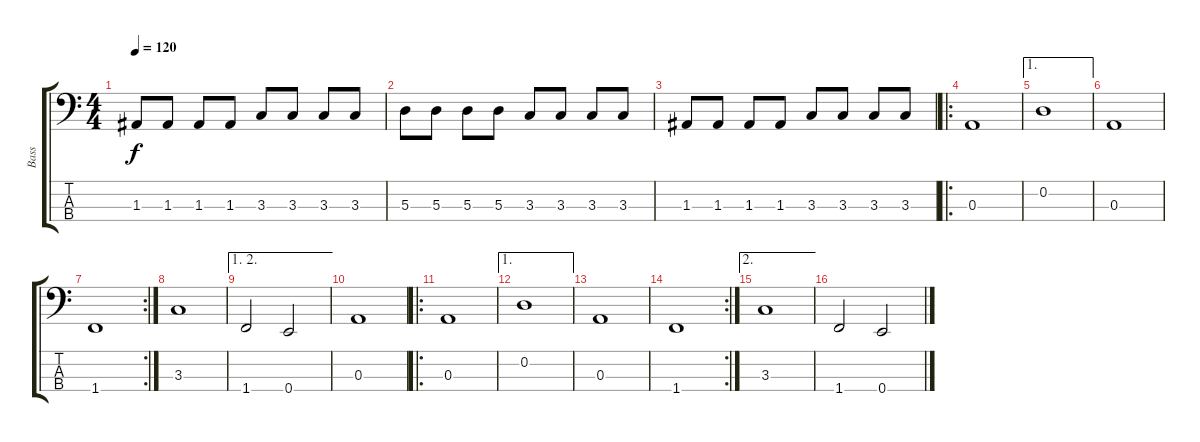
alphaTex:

\track ("Bass" "Bass") {instrument electricbasspick}
\staff {score tabs}
\tuning (G2 D2 A1 E1) {hide}
\ts (4 4)
\tempo 120
\clef f4
\ks c
1.3.8{dy f} 1.3.8 1.3.8 1.3.8 3.3.8 3.3.8 3.3.8 3.3.8 |
5.3.8 5.3.8 5.3.8 5.3.8 3.3.8 3.3.8 3.3.8 3.3.8 |
1.3.8 1.3.8 1.3.8 1.3.8 3.3.8 3.3.8 3.3.8 3.3.8 |
\ro
0.3.1 |
\ae 1
0.2.1 |
0.3.1 |
\rc 2
1.4.1 |
3.3.1 |
\ae (1 2)
1.4.2 0.4.2 |
0.3.1 |
\ro
0.3.1 |
\ae 1
0.2.1 |
0.3.1 |
\rc 2
1.4.1 |
\ae 2
3.3.1 |
1.4.2 0.4.2
